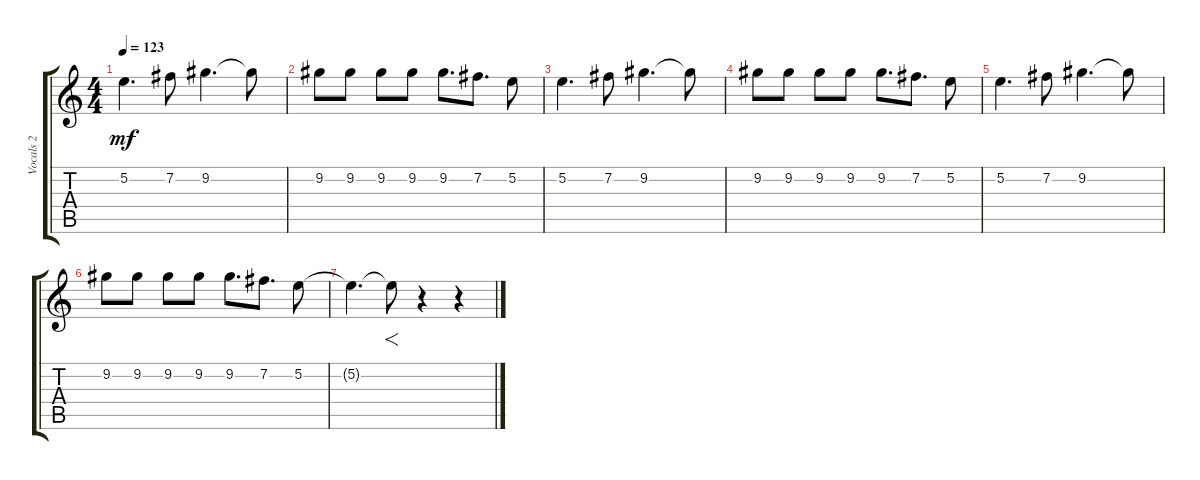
\track ("Vocals 2" "Vocals 2") {instrument acousticguitarsteel}
\staff {score tabs}
\tuning (E4 B3 G3 D3 A2 E2) {hide}
\ts (4 4)
\tempo 123
\clef g2
\ks c
5.2.4{d dy mf} 7.2.8 9.2.4{d} 9.2{t}.8 |
9.2.8 9.2.8 9.2.8 9.2.8 9.2.8{d} 7.2.8{d} 5.2.8 |
5.2.4{d} 7.2.8 9.2.4{d} 9.2{t}.8 |
9.2.8 9.2.8 9.2.8 9.2.8 9.2.8{d} 7.2.8{d} 5.2.8 |
5.2.4{d} 7.2.8 9.2.4{d} 9.2{t}.8 |
9.2.8 9.2.8 9.2.8 9.2.8 9.2.8{d} 7.2.8{d} 5.2.8 |
5.2{t}.4{d} 5.2{t}.8{f} r.4 r.4
